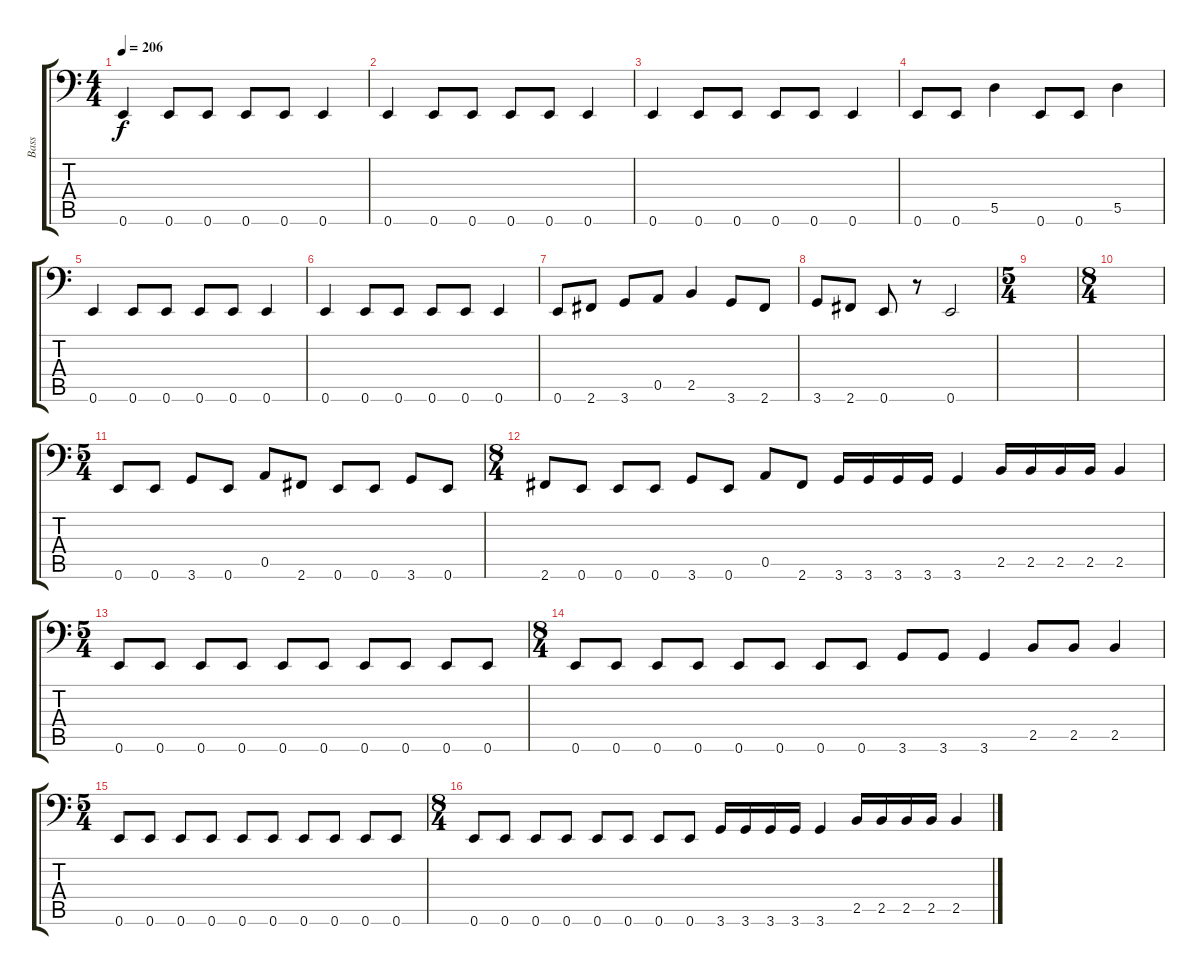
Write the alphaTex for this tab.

\track ("Bass" "Bass") {instrument electricbasspick}
\staff {score tabs}
\tuning (E3 B2 G2 D2 A1 E1) {hide}
\ts (4 4)
\tempo 206
\clef f4
\ks c
0.6.4{dy f} 0.6.8 0.6.8 0.6.8 0.6.8 0.6.4 |
0.6.4 0.6.8 0.6.8 0.6.8 0.6.8 0.6.4 |
0.6.4 0.6.8 0.6.8 0.6.8 0.6.8 0.6.4 |
0.6.8 0.6.8 5.5.4 0.6.8 0.6.8 5.5.4 |
0.6.4 0.6.8 0.6.8 0.6.8 0.6.8 0.6.4 |
0.6.4 0.6.8 0.6.8 0.6.8 0.6.8 0.6.4 |
0.6.8 2.6.8 3.6.8 0.5.8 2.5.4 3.6.8 2.6.8 |
3.6.8 2.6.8 0.6.8 r.8 0.6.2 |
\ts (5 4)
|
\ts (8 4)
|
\ts (5 4)
0.6.8 0.6.8 3.6.8 0.6.8 0.5.8 2.6.8 0.6.8 0.6.8 3.6.8 0.6.8 |
\ts (8 4)
2.6.8 0.6.8 0.6.8 0.6.8 3.6.8 0.6.8 0.5.8 2.6.8 3.6.16 3.6.16 3.6.16 3.6.16 3.6.4 2.5.16 2.5.16 2.5.16 2.5.16 2.5.4 |
\ts (5 4)
0.6.8 0.6.8 0.6.8 0.6.8 0.6.8 0.6.8 0.6.8 0.6.8 0.6.8 0.6.8 |
\ts (8 4)
0.6.8 0.6.8 0.6.8 0.6.8 0.6.8 0.6.8 0.6.8 0.6.8 3.6.8 3.6.8 3.6.4 2.5.8 2.5.8 2.5.4 |
\ts (5 4)
0.6.8 0.6.8 0.6.8 0.6.8 0.6.8 0.6.8 0.6.8 0.6.8 0.6.8 0.6.8 |
\ts (8 4)
0.6.8 0.6.8 0.6.8 0.6.8 0.6.8 0.6.8 0.6.8 0.6.8 3.6.16 3.6.16 3.6.16 3.6.16 3.6.4 2.5.16 2.5.16 2.5.16 2.5.16 2.5.4
